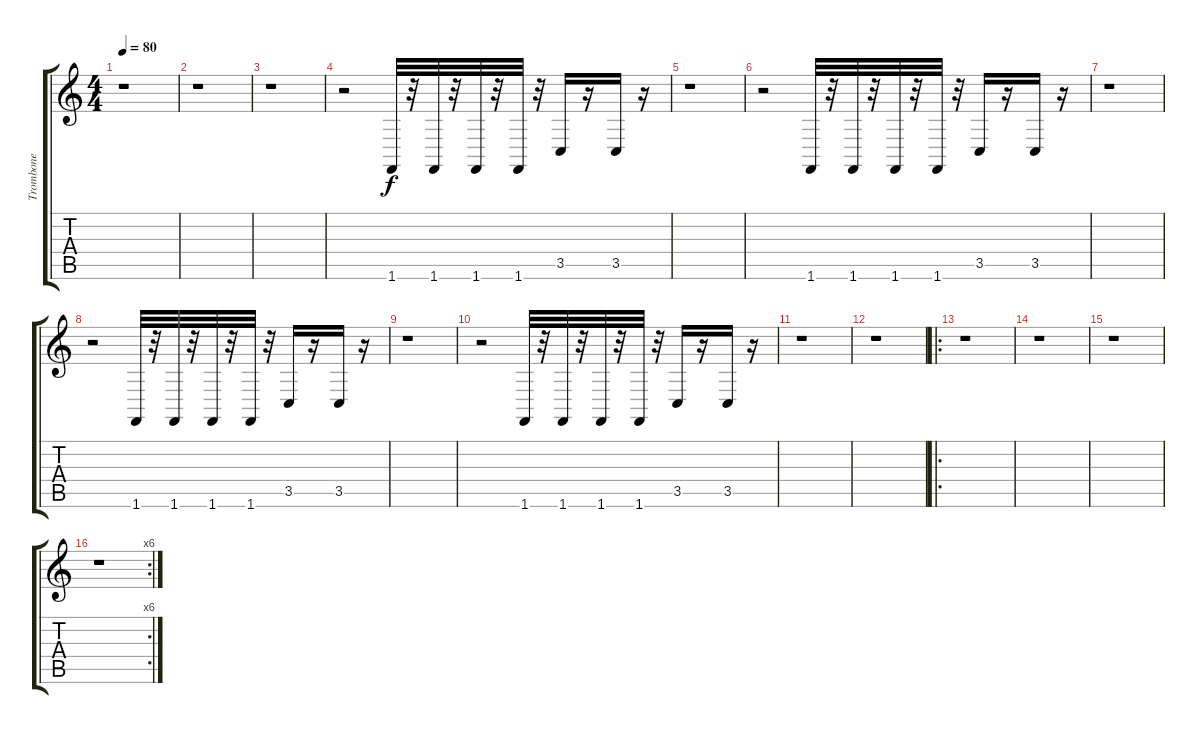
\track ("Trombone" "Trombone") {instrument trombone}
\staff {score tabs}
\tuning (E4 B3 G3 D3 A2 E2) {hide}
\ts (4 4)
\tempo 80
\clef g2
\ks c
r.1{dy f} |
r.1 |
r.1 |
r.2 1.6.32{volume 11} r.32 1.6.32 r.32 1.6.32 r.32 1.6.32 r.32 3.5.16 r.16 3.5.16 r.16 |
r.1 |
r.2 1.6.32{volume 11} r.32 1.6.32 r.32 1.6.32 r.32 1.6.32 r.32 3.5.16 r.16 3.5.16 r.16 |
r.1 |
r.2 1.6.32{volume 11} r.32 1.6.32 r.32 1.6.32 r.32 1.6.32 r.32 3.5.16 r.16 3.5.16 r.16 |
r.1 |
r.2 1.6.32{volume 11} r.32 1.6.32 r.32 1.6.32 r.32 1.6.32 r.32 3.5.16 r.16 3.5.16 r.16 |
r.1 |
r.1 |
\ro
r.1 |
r.1 |
r.1 |
\rc 6
r.1
